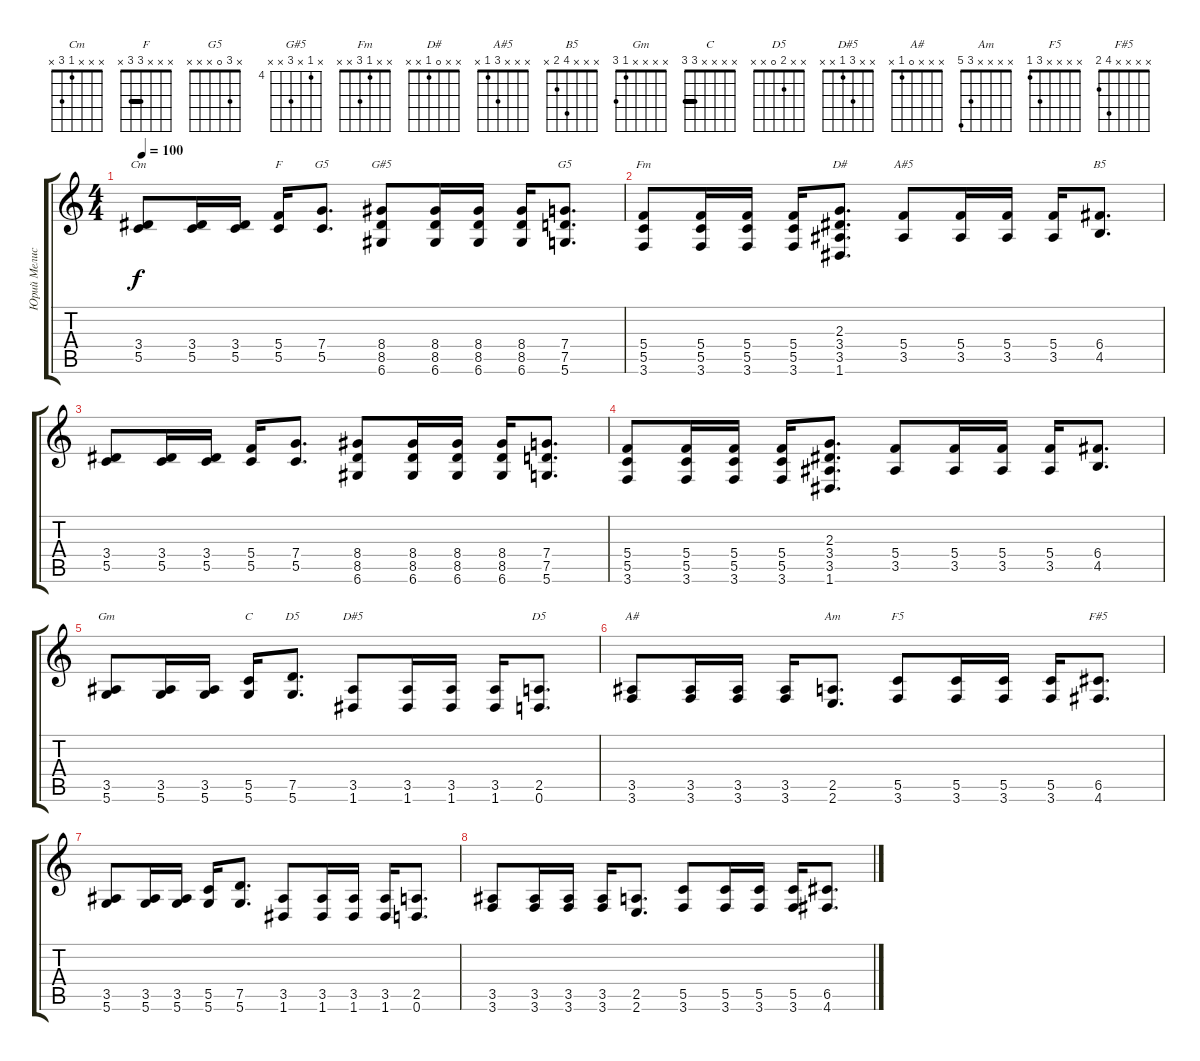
\track ("Юрий Мелисов" "Юрий Мелис") {instrument distortionguitar}
\staff {score tabs}
\tuning (D4 A3 F3 C3 G2 D2) {hide}
\chord ("Cm" x x x 1 3 x)
\chord ("F" x x x 3 3 x) {barre 3}
\chord ("G5" x x x 5 5 3) {barre 5}
\chord ("G#5" x 4 x 6 x x) {firstfret 4}
\chord ("G5" x 3 0 x x x)
\chord ("Fm" x x 1 3 x x)
\chord ("D#" x x 0 1 x x)
\chord ("A#5" x x x 3 1 x)
\chord ("B5" x x x 4 2 x)
\chord ("Gm" x x x x 1 3)
\chord ("C" x x x x 3 3) {barre 3}
\chord ("D5" x 3 2 0 x x)
\chord ("D#5" x x 3 1 x x)
\chord ("D5" x x 2 0 x x)
\chord ("A#" x x x 0 1 x)
\chord ("Am" x x x x 3 5)
\chord ("F5" x x x x 3 1)
\chord ("F#5" x x x x 4 2)
\ts (4 4)
\tempo 100
\clef g2
\ks c
(3.4 5.5).8{ch "Cm" dy f} (3.4 5.5).16 (3.4 5.5).16 (5.4 5.5).16{ch "F"} (7.4 5.5).8{d ch "G5"} (8.4 8.5 6.6).8{ch "G#5"} (8.4 8.5 6.6).16 (8.4 8.5 6.6).16 (8.4 8.5 6.6).16 (7.4 7.5 5.6).8{d ch "G5"} |
(5.4 5.5 3.6).8{ch "Fm"} (5.4 5.5 3.6).16 (5.4 5.5 3.6).16 (5.4 5.5 3.6).16 (2.3 3.4 3.5 1.6).8{d ch "D#"} (5.4 3.5).8{ch "A#5"} (5.4 3.5).16 (5.4 3.5).16 (5.4 3.5).16 (6.4 4.5).8{d ch "B5"} |
(3.4 5.5).8 (3.4 5.5).16 (3.4 5.5).16 (5.4 5.5).16 (7.4 5.5).8{d} (8.4 8.5 6.6).8 (8.4 8.5 6.6).16 (8.4 8.5 6.6).16 (8.4 8.5 6.6).16 (7.4 7.5 5.6).8{d} |
(5.4 5.5 3.6).8 (5.4 5.5 3.6).16 (5.4 5.5 3.6).16 (5.4 5.5 3.6).16 (2.3 3.4 3.5 1.6).8{d} (5.4 3.5).8 (5.4 3.5).16 (5.4 3.5).16 (5.4 3.5).16 (6.4 4.5).8{d} |
(3.5 5.6).8{ch "Gm"} (3.5 5.6).16 (3.5 5.6).16 (5.5 5.6).16{ch "C"} (7.5 5.6).8{d ch "D5"} (3.5 1.6).8{ch "D#5"} (3.5 1.6).16 (3.5 1.6).16 (3.5 1.6).16 (2.5 0.6).8{d ch "D5"} |
(3.5 3.6).8{ch "A#"} (3.5 3.6).16 (3.5 3.6).16 (3.5 3.6).16 (2.5 2.6).8{d ch "Am"} (5.5 3.6).8{ch "F5"} (5.5 3.6).16 (5.5 3.6).16 (5.5 3.6).16 (6.5 4.6).8{d ch "F#5"} |
(3.5 5.6).8 (3.5 5.6).16 (3.5 5.6).16 (5.5 5.6).16 (7.5 5.6).8{d} (3.5 1.6).8 (3.5 1.6).16 (3.5 1.6).16 (3.5 1.6).16 (2.5 0.6).8{d} |
(3.5 3.6).8 (3.5 3.6).16 (3.5 3.6).16 (3.5 3.6).16 (2.5 2.6).8{d} (5.5 3.6).8 (5.5 3.6).16 (5.5 3.6).16 (5.5 3.6).16 (6.5 4.6).8{d}
